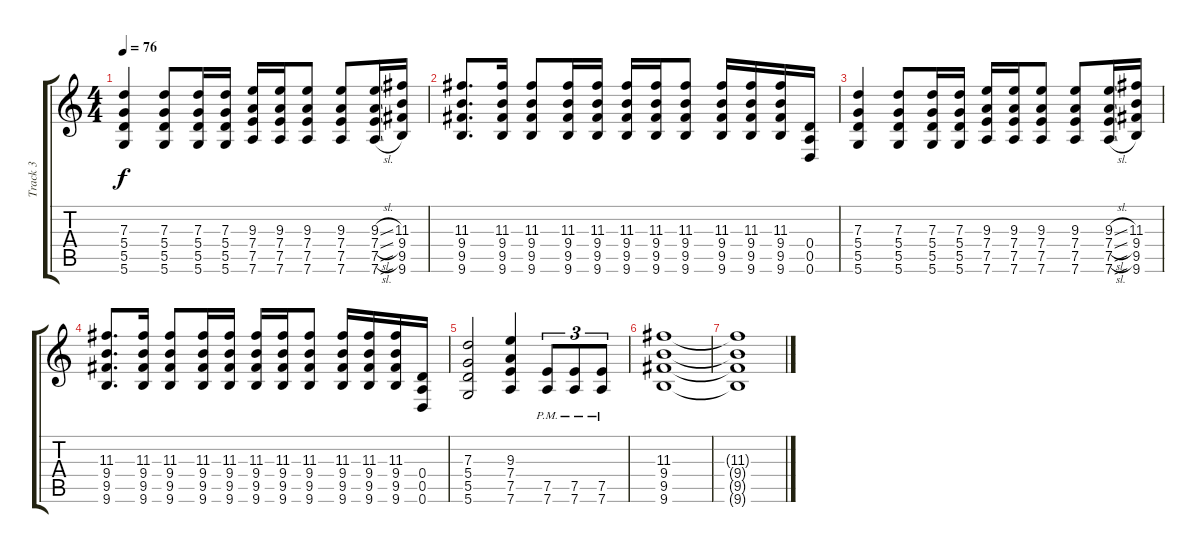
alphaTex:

\track ("Track 3" "Track 3") {instrument distortionguitar}
\staff {score tabs}
\tuning (E4 B3 G3 D3 A2 D2) {hide}
\ts (4 4)
\tempo 76
\clef g2
\ks c
(7.3 5.4 5.5 5.6).4{dy f} (7.3 5.4 5.5 5.6).8 (7.3 5.4 5.5 5.6).16 (7.3 5.4 5.5 5.6).16 (9.3 7.4 7.5 7.6).16 (9.3 7.4 7.5 7.6).16 (9.3 7.4 7.5 7.6).8 (9.3 7.4 7.5 7.6).8 (9.3{sl} 7.4{sl} 7.5{sl} 7.6{sl}).16 (11.3 9.4 9.5 9.6).16 |
(11.3 9.4 9.5 9.6).8{d} (11.3 9.4 9.5 9.6).16 (11.3 9.4 9.5 9.6).8 (11.3 9.4 9.5 9.6).16 (11.3 9.4 9.5 9.6).16 (11.3 9.4 9.5 9.6).16 (11.3 9.4 9.5 9.6).16 (11.3 9.4 9.5 9.6).8 (11.3 9.4 9.5 9.6).16 (11.3 9.4 9.5 9.6).16 (11.3 9.4 9.5 9.6).16 (0.4 0.5 0.6).16 |
(7.3 5.4 5.5 5.6).4 (7.3 5.4 5.5 5.6).8 (7.3 5.4 5.5 5.6).16 (7.3 5.4 5.5 5.6).16 (9.3 7.4 7.5 7.6).16 (9.3 7.4 7.5 7.6).16 (9.3 7.4 7.5 7.6).8 (9.3 7.4 7.5 7.6).8 (9.3{sl} 7.4{sl} 7.5{sl} 7.6{sl}).16 (11.3 9.4 9.5 9.6).16 |
(11.3 9.4 9.5 9.6).8{d} (11.3 9.4 9.5 9.6).16 (11.3 9.4 9.5 9.6).8 (11.3 9.4 9.5 9.6).16 (11.3 9.4 9.5 9.6).16 (11.3 9.4 9.5 9.6).16 (11.3 9.4 9.5 9.6).16 (11.3 9.4 9.5 9.6).8 (11.3 9.4 9.5 9.6).16 (11.3 9.4 9.5 9.6).16 (11.3 9.4 9.5 9.6).16 (0.4 0.5 0.6).16 |
(7.3 5.4 5.5 5.6).2 (9.3 7.4 7.5 7.6).4 (7.5{pm} 7.6{pm}).8{tu (3 2)} (7.5{pm} 7.6{pm}).8{tu (3 2)} (7.5{pm} 7.6{pm}).8{tu (3 2)} |
(11.3 9.4 9.5 9.6).1{volume 0} |
(11.3{t} 9.4{t} 9.5{t} 9.6{t}).1
